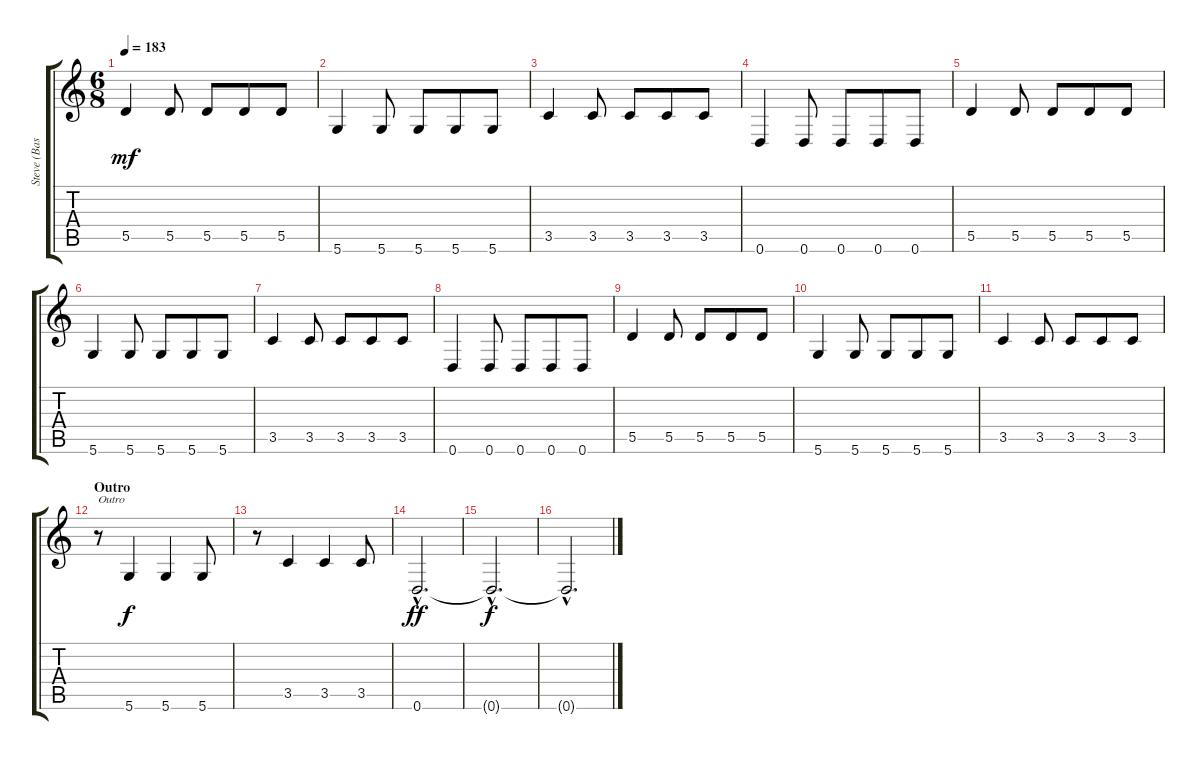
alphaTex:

\track ("Steve (Bass)" "Steve (Bas") {instrument acousticbass}
\staff {score tabs}
\tuning (E4 B3 G3 D3 A2 D2) {hide}
\ts (6 8)
\tempo 183
\clef g2
\ks c
5.5.4{dy mf} 5.5.8 5.5.8 5.5.8 5.5.8 |
5.6.4 5.6.8 5.6.8 5.6.8 5.6.8 |
3.5.4 3.5.8 3.5.8 3.5.8 3.5.8 |
0.6.4 0.6.8 0.6.8 0.6.8 0.6.8 |
5.5.4 5.5.8 5.5.8 5.5.8 5.5.8 |
5.6.4 5.6.8 5.6.8 5.6.8 5.6.8 |
3.5.4 3.5.8 3.5.8 3.5.8 3.5.8 |
0.6.4 0.6.8 0.6.8 0.6.8 0.6.8 |
5.5.4 5.5.8 5.5.8 5.5.8 5.5.8 |
5.6.4 5.6.8 5.6.8 5.6.8 5.6.8 |
3.5.4 3.5.8 3.5.8 3.5.8 3.5.8 |
\section ("" "Outro")
r.8{txt "Outro"} 5.6.4{dy f} 5.6.4 5.6.8 |
r.8 3.5.4 3.5.4 3.5.8 |
0.6{hac}.2{d dy ff} |
0.6{hac t}.2{d dy f} |
0.6{hac t}.2{d}
